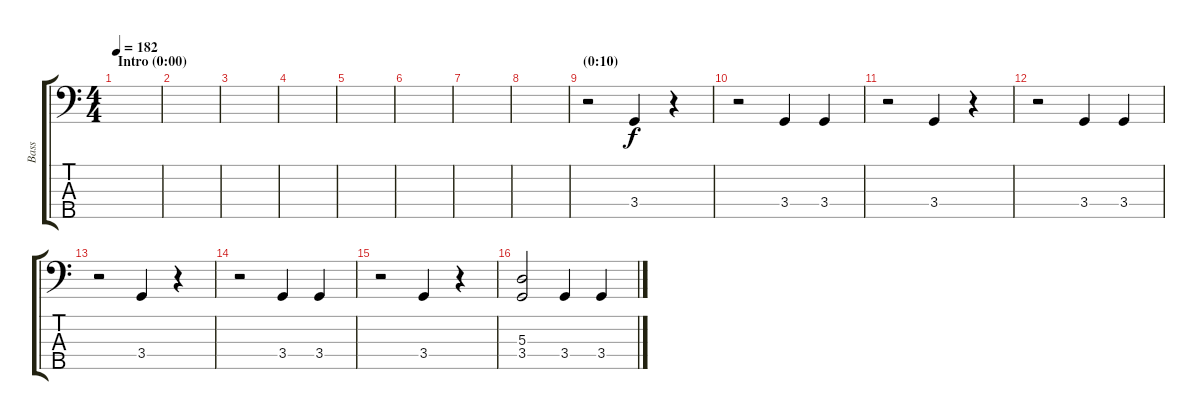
\track ("Bass" "Bass") {instrument electricbassfinger}
\staff {score tabs}
\tuning (G2 D2 A1 E1 B0) {hide}
\ts (4 4)
\section ("" "Intro (0:00)")
\tempo 182
\clef f4
\ks c
|
|
|
|
|
|
|
|
\section ("" "(0:10)")
r.2 3.4.4 r.4 |
r.2 3.4.4 3.4.4 |
r.2 3.4.4 r.4 |
r.2 3.4.4 3.4.4 |
r.2 3.4.4 r.4 |
r.2 3.4.4 3.4.4 |
r.2 3.4.4 r.4 |
(5.3 3.4).2 3.4.4 3.4.4
